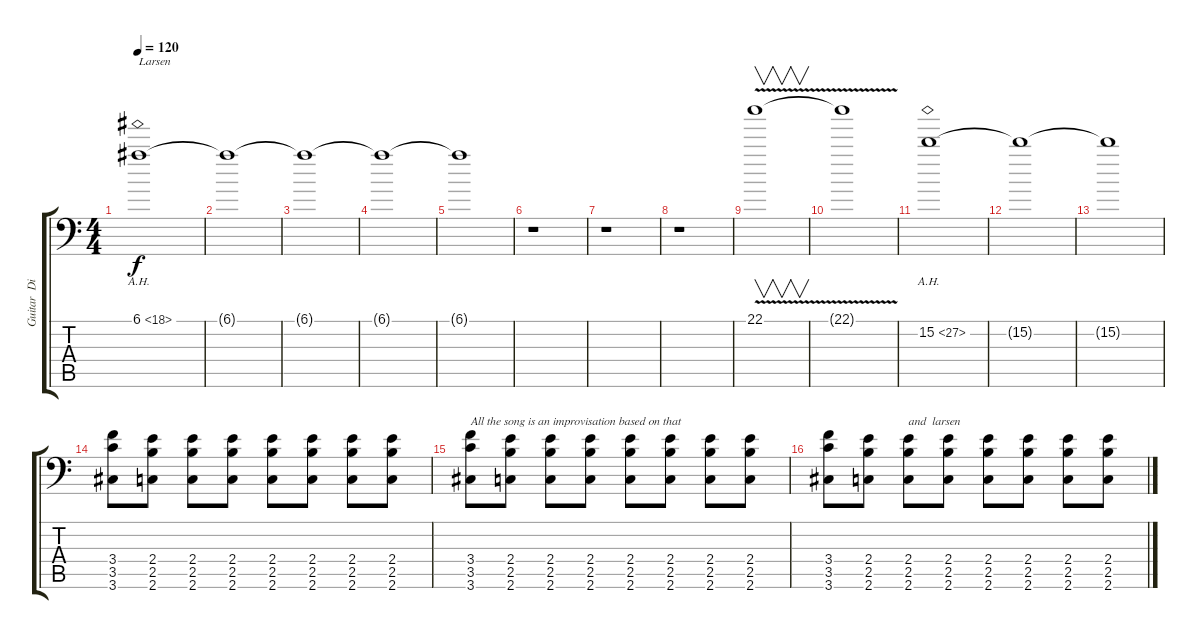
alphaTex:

\track ("Guitar  Disto  A# A D G B E " "Guitar  Di") {instrument distortionguitar}
\staff {score tabs}
\tuning (E4 B3 G3 D3 A2 Bb1) {hide}
\ts (4 4)
\tempo 120
\clef f4
\ks c
6.1{ah 12}.1{txt "Larsen" dy f instrument distortionguitar} |
6.1{t}.1 |
6.1{t}.1 |
6.1{t}.1 |
6.1{t}.1 |
r.1 |
r.1 |
r.1 |
22.1{v}.1{v} |
22.1{t}.1 |
15.2{ah 12}.1 |
15.2{t}.1 |
15.2{t}.1 |
(3.4 3.5 3.6).8 (2.4 2.5 2.6).8 (2.4 2.5 2.6).8 (2.4 2.5 2.6).8 (2.4 2.5 2.6).8 (2.4 2.5 2.6).8 (2.4 2.5 2.6).8 (2.4 2.5 2.6).8 |
(3.4 3.5 3.6).8{txt "All the song is an improvisation based on that"} (2.4 2.5 2.6).8 (2.4 2.5 2.6).8 (2.4 2.5 2.6).8 (2.4 2.5 2.6).8 (2.4 2.5 2.6).8 (2.4 2.5 2.6).8 (2.4 2.5 2.6).8 |
(3.4 3.5 3.6).8 (2.4 2.5 2.6).8 (2.4 2.5 2.6).8{txt "and  larsen "} (2.4 2.5 2.6).8 (2.4 2.5 2.6).8 (2.4 2.5 2.6).8 (2.4 2.5 2.6).8 (2.4 2.5 2.6).8
